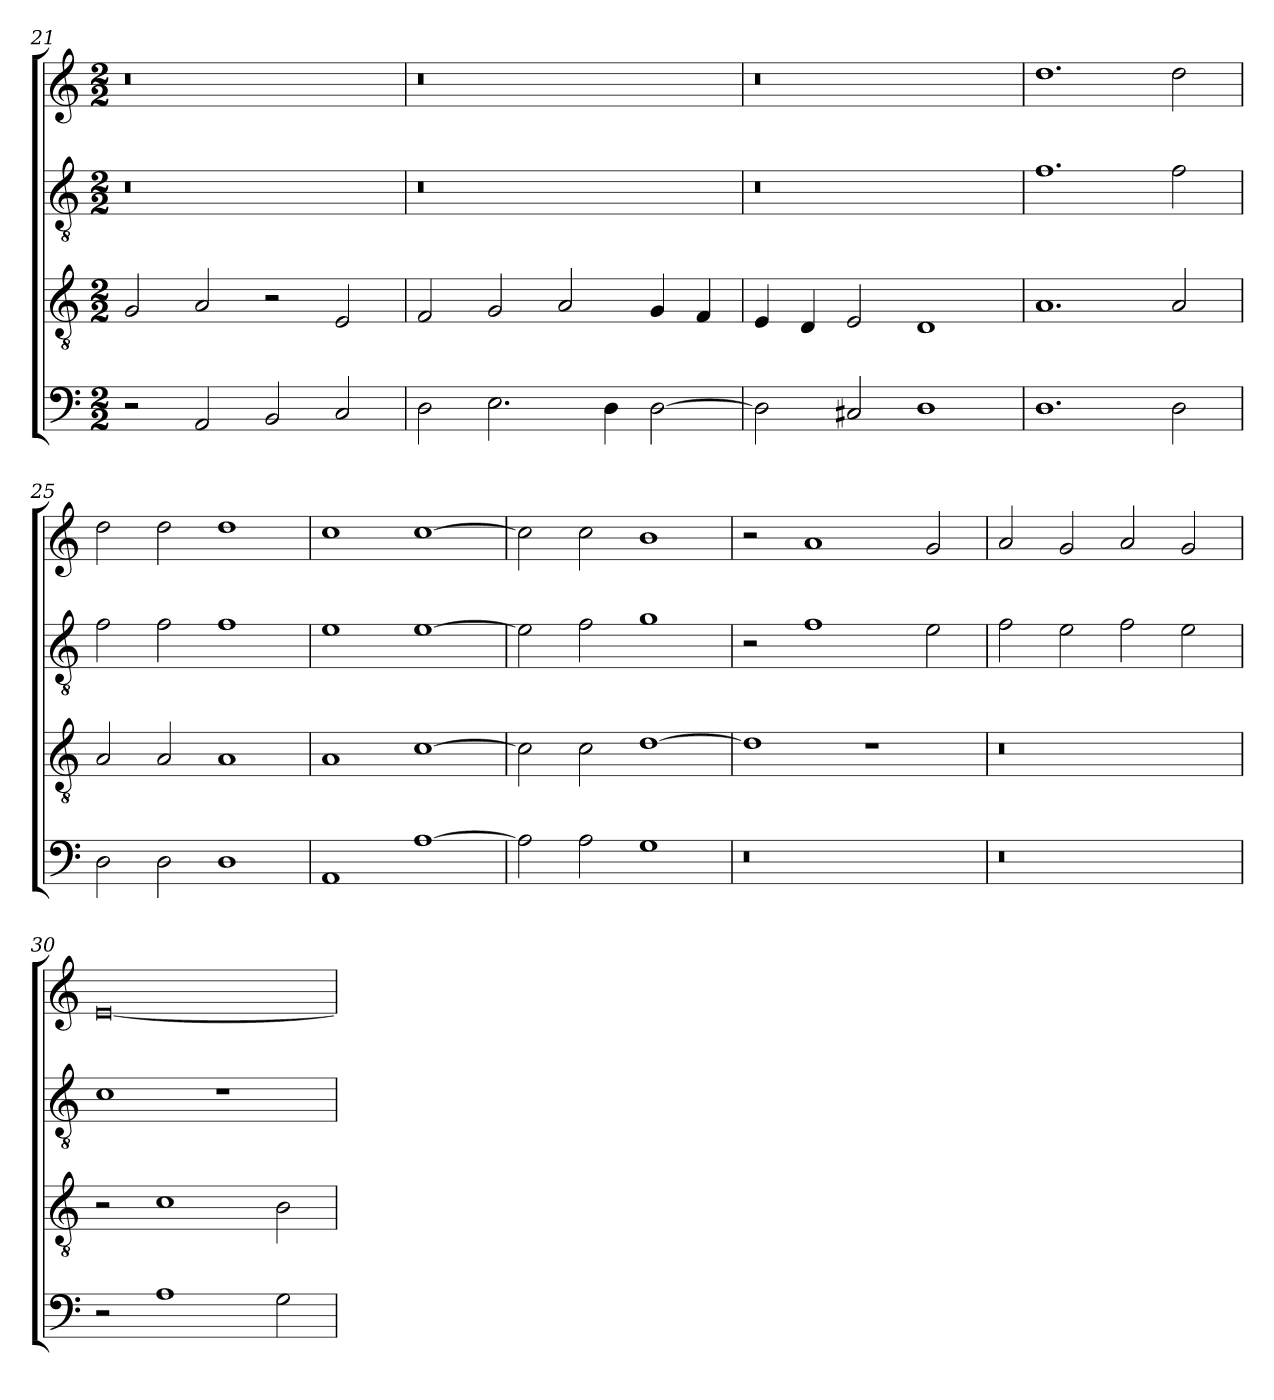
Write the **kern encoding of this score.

**kern	**kern	**kern	**kern
*part4	*part3	*part2	*part1
*staff4	*staff3	*staff2	*staff1
*clefF4	*clefGv2	*clefGv2	*clefG2
*k[]	*k[]	*k[]	*k[]
*M2/2	*M2/2	*M2/2	*M2/2
=21	=21	=21	=21
2r	2G/	0r	0r
2AA/	2A/	.	.
2BB/	2r	.	.
2C/	2E/	.	.
=22	=22	=22	=22
2D\	2F/	0r	0r
2.E\	2G/	.	.
.	2A/	.	.
4D\	.	.	.
[2D\	4G/	.	.
.	4F/	.	.
=23	=23	=23	=23
2D\]	4E/	0r	0r
.	4D/	.	.
2C#X/	2E/	.	.
1D	1D	.	.
=24	=24	=24	=24
1.D	1.A	1.f	1.dd
2D\	2A/	2f\	2dd\
=25	=25	=25	=25
2D\	2A/	2f\	2dd\
2D\	2A/	2f\	2dd\
1D	1A	1f	1dd
=26	=26	=26	=26
1AA	1A	1e	1cc
[1A	[1c	[1e	[1cc
=27	=27	=27	=27
2A\]	2c\]	2e\]	2cc\]
2A\	2c\	2f\	2cc\
1G	[1d	1g	1b
=28	=28	=28	=28
0r	1d]	2r	2r
.	.	1f	1a
.	1r	.	.
.	.	2e\	2g/
=29	=29	=29	=29
0r	0r	2f\	2a/
.	.	2e\	2g/
.	.	2f\	2a/
.	.	2e\	2g/
=30	=30	=30	=30
2r	2r	1c	[0e
1A	1c	.	.
.	.	1r	.
2G\	2B\	.	.
=	=	=	=
*-	*-	*-	*-
